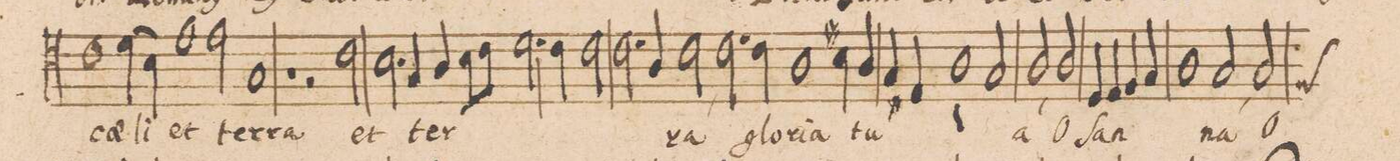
**kern	**text
*I"ALTVS.	*
*clefC4	*
*k[]	*
*met(C|)	*
*M2/1	*
1c	coe-
(4d\	-li
4B\)	.
1e\	et
=47-	=47-
2e\	ter-
1G	-ra
=48-	=48-
1rA	.
2rG	.
2c\	et
=49-	=49-
2.B\	.
4G/	ter-
4A/	.
8B\L	.
8c\J	.
2.d\	.
=50-	=50-
4c\	.
2c\	.
2.c\	.
4A/	.
=51-	=51-
2c,\	-ra
2.c\	glo-
4c\	-ri-
1A\	-a
=52-	=52-
.	tu-
4B#X\	.
4A/	.
4G#X/	.
4E/	.
1A\	.
=53-	=53-
2G#/	.
2A,/	-a
2A/	O-
=54-	=54-
4D/	-ſan-
4E/	.
4F/	.
4G/	.
1A	.
=55-	=55-
2G,/	-na
2G/	o-
*-	*-
